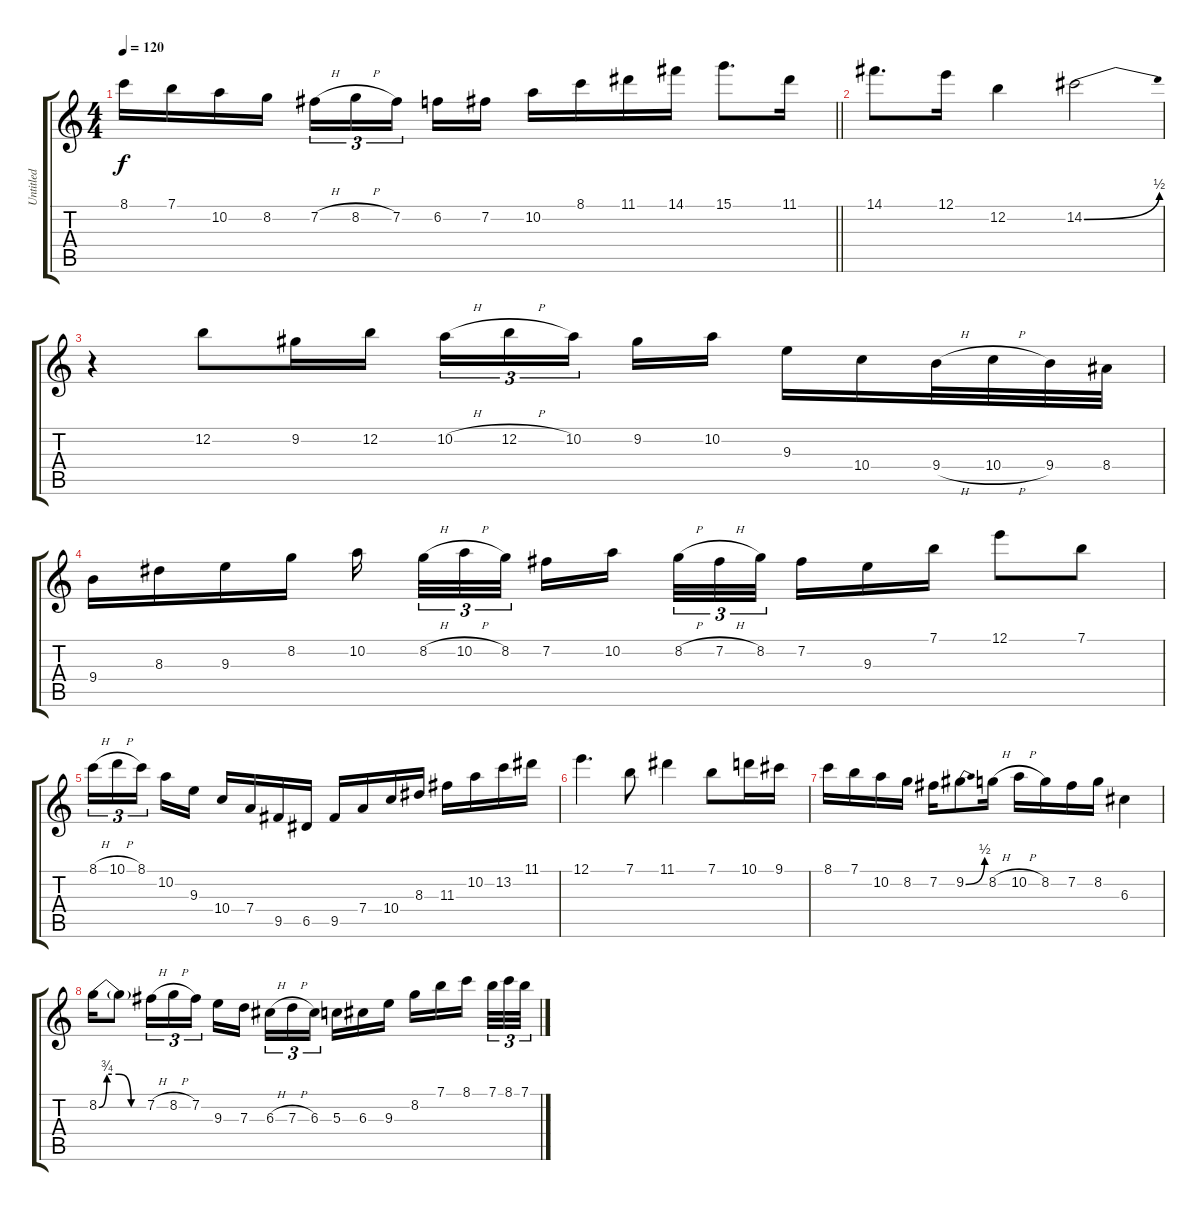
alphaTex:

\track ("Untitled" "Untitled") {instrument acousticguitarsteel}
\staff {score tabs}
\tuning (E4 B3 G3 D3 A2 E2) {hide}
\ts (4 4)
\tempo 120
\clef g2
\barLineRight lightlight
\ks c
8.1.16{dy f} 7.1.16 10.2.16 8.2.16 7.2{h}.16{tu (3 2)} 8.2{h}.16{tu (3 2)} 7.2.16{tu (3 2) beam splitsecondary} 6.2.16 7.2.16 10.2.16 8.1.16 11.1.16 14.1.16 15.1.8{d} 11.1.16 |
14.1.8{d} 12.1.16 12.2.4 14.2{be (bend 0 0 60 2)}.2 |
r.4 12.2.8 9.2.16 12.2.16 10.2{h}.16{tu (3 2)} 12.2{h}.16{tu (3 2)} 10.2.16{tu (3 2) beam splitsecondary} 9.2.16 10.2.16 9.3.16 10.4.16 9.4{h}.32 10.4{h}.32 9.4.32 8.4.32 |
9.4.16 8.3.16 9.3.16 8.2.16 10.2.16{beam splitsecondary} 8.2{h}.32{tu (3 2)} 10.2{h}.32{tu (3 2)} 8.2.32{tu (3 2) beam splitsecondary} 7.2.16 10.2.16 8.2{h}.32{tu (3 2)} 7.2{h}.32{tu (3 2)} 8.2.32{tu (3 2) beam splitsecondary} 7.2.16 9.3.16 7.1.16 12.1.8 7.1.8 |
8.1{h}.16{tu (3 2)} 10.1{h}.16{tu (3 2)} 8.1.16{tu (3 2) beam splitsecondary} 10.2.16 9.3.16 10.4.16 7.4.16 9.5.16 6.5.16 9.5.16 7.4.16 10.4.16 8.3.16 11.3.16 10.2.16 13.2.16 11.1.16 |
12.1.4{d} 7.1.8 11.1.4 7.1.8 10.1.16 9.1.16 |
8.1.16 7.1.16 10.2.16 8.2.16 7.2.16 9.2{be (bend 0 0 60 2)}.8 8.2{h}.16 10.2{h}.16 8.2.16 7.2.16 8.2.16 6.3.4 |
8.2{be (custom 0 0 10 3 25 3 40 0 60 0)}.16 8.2{t}.8 7.2{h}.16{tu (3 2)} 8.2{h}.16{tu (3 2)} 7.2.16{tu (3 2) beam splitsecondary} 9.3.16 7.3.16{beam splitsecondary} 6.3{h}.16{tu (3 2)} 7.3{h}.16{tu (3 2)} 6.3.16{tu (3 2) beam splitsecondary} 5.3.16 6.3.16 9.3.16 8.2.16 7.1.16 8.1.16{beam splitsecondary} 7.1.32{tu (3 2)} 8.1.32{tu (3 2)} 7.1.32{tu (3 2)}
